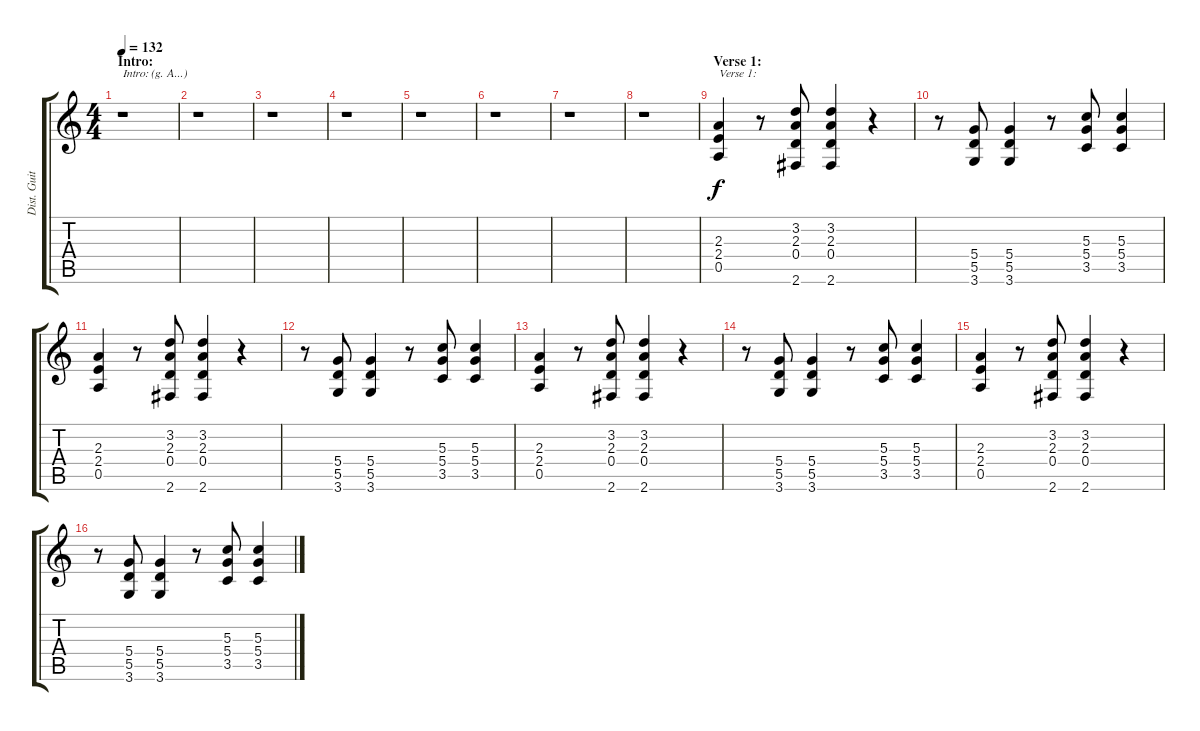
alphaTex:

\track ("Dist. Guitar 1" "Dist. Guit") {instrument distortionguitar}
\staff {score tabs}
\tuning (E4 B3 G3 D3 A2 E2) {hide}
\ts (4 4)
\section ("" "Intro:")
\tempo 132
\clef g2
\ks c
r.1{txt "Intro: (g. A...)" dy f volume 10 instrument distortionguitar} |
r.1 |
r.1 |
r.1 |
r.1 |
r.1 |
r.1 |
r.1 |
\section ("" "Verse 1:")
(2.3 2.4 0.5).4{txt "Verse 1:"} r.8 (3.2 2.3 0.4 2.6).8 (3.2 2.3 0.4 2.6).4 r.4 |
r.8 (5.4 5.5 3.6).8 (5.4 5.5 3.6).4 r.8 (5.3 5.4 3.5).8 (5.3 5.4 3.5).4 |
(2.3 2.4 0.5).4 r.8 (3.2 2.3 0.4 2.6).8 (3.2 2.3 0.4 2.6).4 r.4 |
r.8 (5.4 5.5 3.6).8 (5.4 5.5 3.6).4 r.8 (5.3 5.4 3.5).8 (5.3 5.4 3.5).4 |
(2.3 2.4 0.5).4 r.8 (3.2 2.3 0.4 2.6).8 (3.2 2.3 0.4 2.6).4 r.4 |
r.8 (5.4 5.5 3.6).8 (5.4 5.5 3.6).4 r.8 (5.3 5.4 3.5).8 (5.3 5.4 3.5).4 |
(2.3 2.4 0.5).4 r.8 (3.2 2.3 0.4 2.6).8 (3.2 2.3 0.4 2.6).4 r.4 |
r.8 (5.4 5.5 3.6).8 (5.4 5.5 3.6).4 r.8 (5.3 5.4 3.5).8 (5.3 5.4 3.5).4
